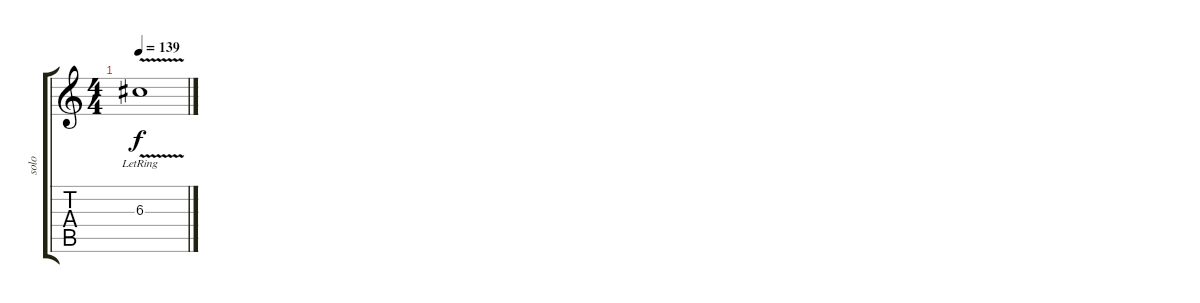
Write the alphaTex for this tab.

\track ("solo" "solo") {instrument overdrivenguitar}
\staff {score tabs}
\tuning (E4 B3 G3 D3 A2 E2) {hide}
\ts (4 4)
\tempo 139
\clef g2
\ks c
6.3{v lr}.1{dy f}
